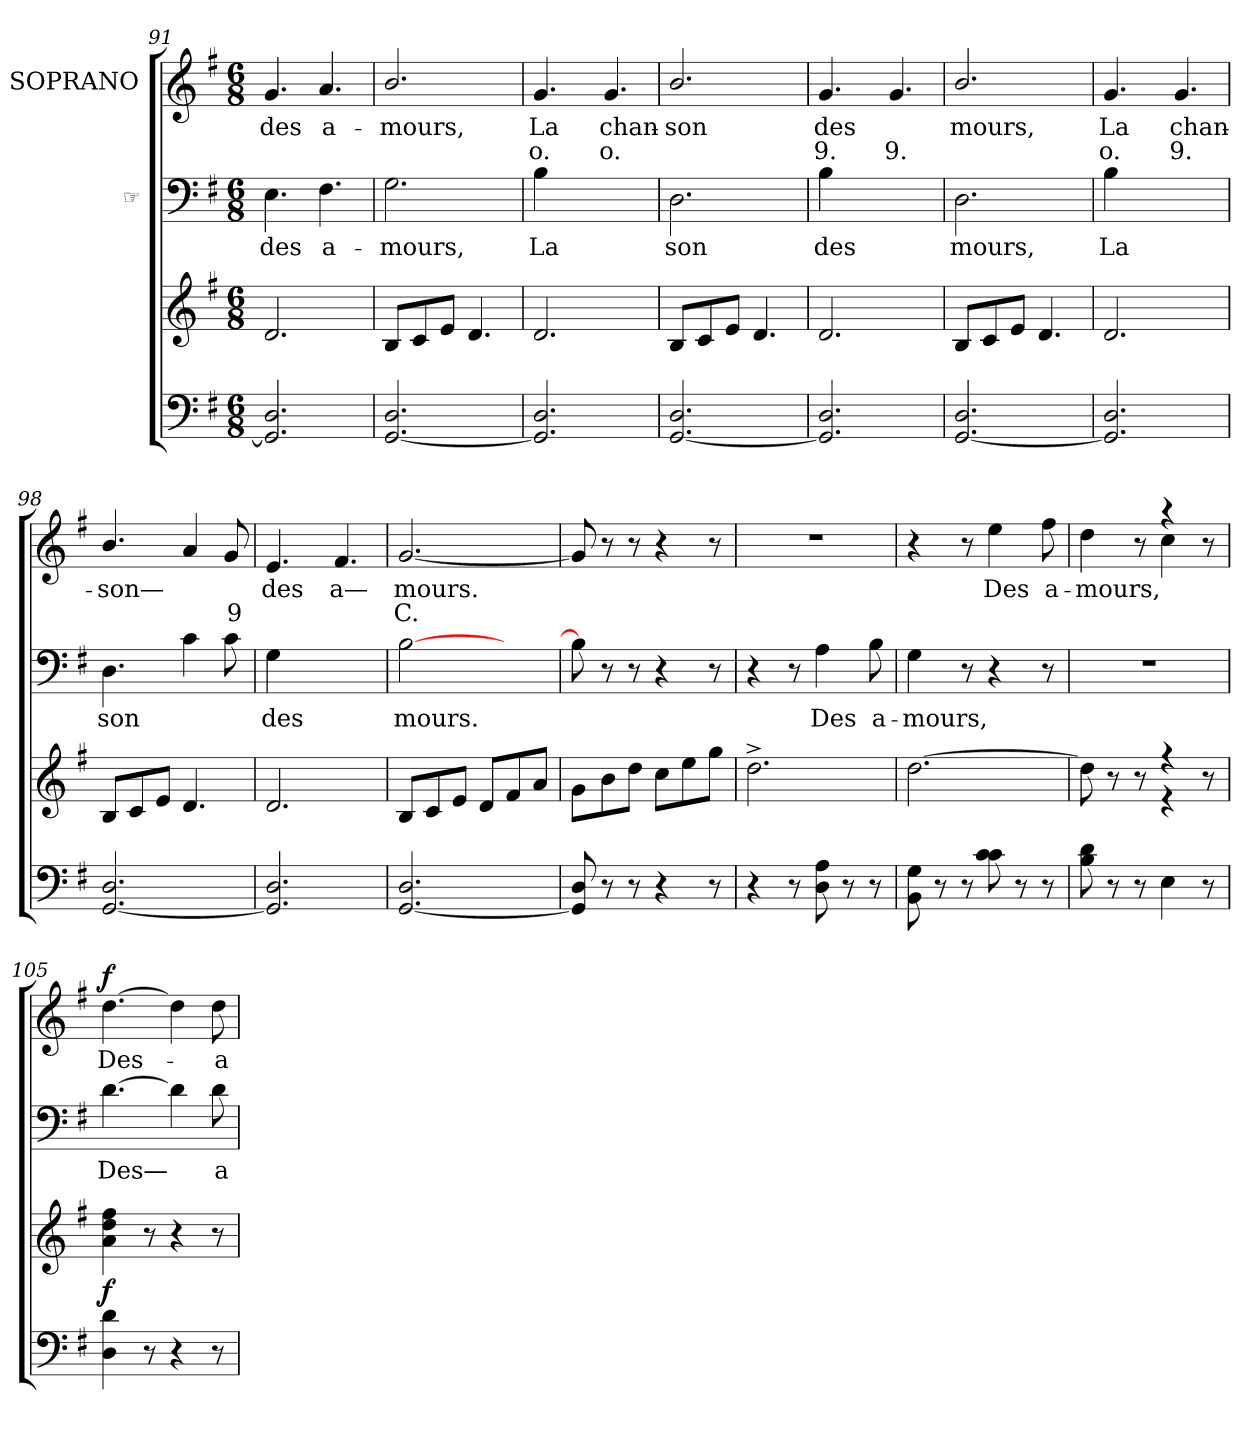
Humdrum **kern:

**kern	**kern	**dynam	**kern	**text	**kern	**text	**text	**dynam
*part3	*part3	*part3	*part2	*part2	*part1	*part1	*part1	*part1
*staff4	*staff3	*staff3/4	*staff2	*staff2	*staff1	*staff1	*staff1	*staff1
*	*	*	*I"☞	*	*I"SOPRANO	*	*	*
!!LO:LB:g=z
*clefF4	*clefG2	*	*clefF4	*	*clefG2	*	*	*
*k[f#]	*k[f#]	*	*k[f#]	*	*k[f#]	*	*	*
*M6/8	*M6/8	*	*M6/8	*	*M6/8	*	*	*
=91	=91	=91	=91	=91	=91	=91	=91	=91
2.Di/ 2.GGi]/	2.dj/	.	4.Ej\	des	4.gj/	des	.	.
.	.	.	4.F#j\	a-	4.aj/	a-	.	.
=92	=92	=92	=92	=92	=92	=92	=92	=92
2.Di/ [2.GGi/	8Bj/L	.	2.Gj\	mours,	2.bj/	mours,	.	.
.	8cj/	.	.	.	.	.	.	.
.	8ej/J	.	.	.	.	.	.	.
.	4.dj/	.	.	.	.	.	.	.
=93	=93	=93	=93	=93	=93	=93	=93	=93
2.Di/ 2.GGi]/	2.dj/	.	4Bj\	La	4.gj/	La	o.	.
.	.	.	2ryy	.	.	.	.	.
.	.	.	.	.	4.gj/	chan-	o.	.
=94	=94	=94	=94	=94	=94	=94	=94	=94
2.Di/ [2.GGi/	8Bj/L	.	2.Dj\	son	2.bj/	son	.	.
.	8cj/	.	.	.	.	.	.	.
.	8ej/J	.	.	.	.	.	.	.
.	4.dj/	.	.	.	.	.	.	.
=95	=95	=95	=95	=95	=95	=95	=95	=95
2.Di/ 2.GGi]/	2.dj/	.	4Bj\	des	4.gj/	des	9.	.
.	.	.	2ryy	.	.	.	.	.
.	.	.	.	.	4.gj/	.	9.	.
=96	=96	=96	=96	=96	=96	=96	=96	=96
2.Di/ [2.GGi/	8Bj/L	.	2.Dj\	mours,	2.bj/	mours,	.	.
.	8cj/	.	.	.	.	.	.	.
.	8ej/J	.	.	.	.	.	.	.
.	4.dj/	.	.	.	.	.	.	.
!!LO:LB:g=z
=97	=97	=97	=97	=97	=97	=97	=97	=97
2.Di/ 2.GGi]/	2.dj/	.	4Bj\	La	4.gj/	La	o.	.
.	.	.	2ryy	.	.	.	.	.
.	.	.	.	.	4.gj/	chan-	9.	.
=98	=98	=98	=98	=98	=98	=98	=98	=98
2.Di/ [2.GGi/	8Bj/L	.	4.Dj\	son	4.bj/	son—	.	.
.	8cj/	.	.	.	.	.	.	.
.	8ej/J	.	.	.	.	.	.	.
.	4.dj/	.	4cj\	.	4aj/	.	.	.
.	.	.	8cj\	.	8gj/	.	9	.
=99	=99	=99	=99	=99	=99	=99	=99	=99
2.Di/ 2.GGi]/	2.dj/	.	4Gj\	des	4.ej/	des	.	.
.	.	.	2ryy	.	.	.	.	.
.	.	.	.	.	4.f#j/	a—	.	.
=100	=100	=100	=100	=100	=100	=100	=100	=100
2.Di/ [2.GGi/	8Bj/L	.	[2Bj\	mours.	[2.gj/	mours.	C.	.
.	8cj/	.	.	.	.	.	.	.
.	8ej/J	.	.	.	.	.	.	.
.	8dj/L	.	.	.	.	.	.	.
.	8f#j/	.	4ryy	.	.	.	.	.
.	8aj/J	.	.	.	.	.	.	.
=101	=101	=101	=101	=101	=101	=101	=101	=101
8Di/ 8GGi]/	8gj\L	.	8Bj\]	.	8gj/]	.	.	.
8r	8bj\	.	8r	.	8r	.	.	.
8r	8ddj\J	.	8r	.	8r	.	.	.
4r	8ccj\L	.	4r	.	4r	.	.	.
.	8eej\	.	.	.	.	.	.	.
8r	8ggj\J	.	8r	.	8r	.	.	.
!!LO:LB:g=z
=102	=102	=102	=102	=102	=102	=102	=102	=102
4r	2.dd^<j\	.	4r	.	2.r	.	.	.
8r	.	.	8r	.	.	.	.	.
8Di\ 8Ai\	.	.	4Aj\	Des	.	.	.	.
8r	.	.	.	.	.	.	.	.
8r	.	.	8Bj\	a-	.	.	.	.
=103	=103	=103	=103	=103	=103	=103	=103	=103
8BBi\ 8Gi\	[2.ddj\	.	4Gj\	mours,	4r	.	.	.
8r	.	.	.	.	.	.	.	.
8r	.	.	8r	.	8r	.	.	.
8ci\ 8ci\	.	.	4r	.	4eej\	Des	.	.
8r	.	.	.	.	.	.	.	.
8r	.	.	8r	.	8ff#j\	a-	.	.
=104	=104	=104	=104	=104	=104	=104	=104	=104
*	*^	*	*	*	*	*	*	*
*	*	*	*	*	*	*^	*	*	*
8di\ 8Bi\	8ddj\]	8ryy	.	2.r	.	4ddj\	8ryy	mours,	.	.
8r	8r	8ryy	.	.	.	.	8ryy	.	.	.
8r	8r	8ryy	.	.	.	8r	8ryy	.	.	.
4Ei\	4r	4r	.	.	.	4r	4cci\	.	.	.
8r	8r	8ryy	.	.	.	8r	8ryy	.	.	.
*	*v	*v	*	*	*	*v	*v	*	*	*
=105	=105	=105	=105	=105	=105	=105	=105	=105
*	*^	*	*	*	*^	*	*	*
!	!	!	!LO:DY:a=2	!	!	!	!	!	!	!LO:DY:a
*	*v	*v	*	*	*	*v	*v	*	*	*
4Di\ 4di\	4ff#j\ 4ddj\ 4aj\	f	[4.dj\	Des—	[4.ddj\	Des-	.	f
8r	8r	.	.	.	.	.	.	.
4r	4r	.	4dj\]	.	4ddj\]	.	.	.
8r	8r	.	8dj\	a-	8ddj\	a-	.	.
=	=	=	=	=	=	=	=	=
*-	*-	*-	*-	*-	*-	*-	*-	*-
